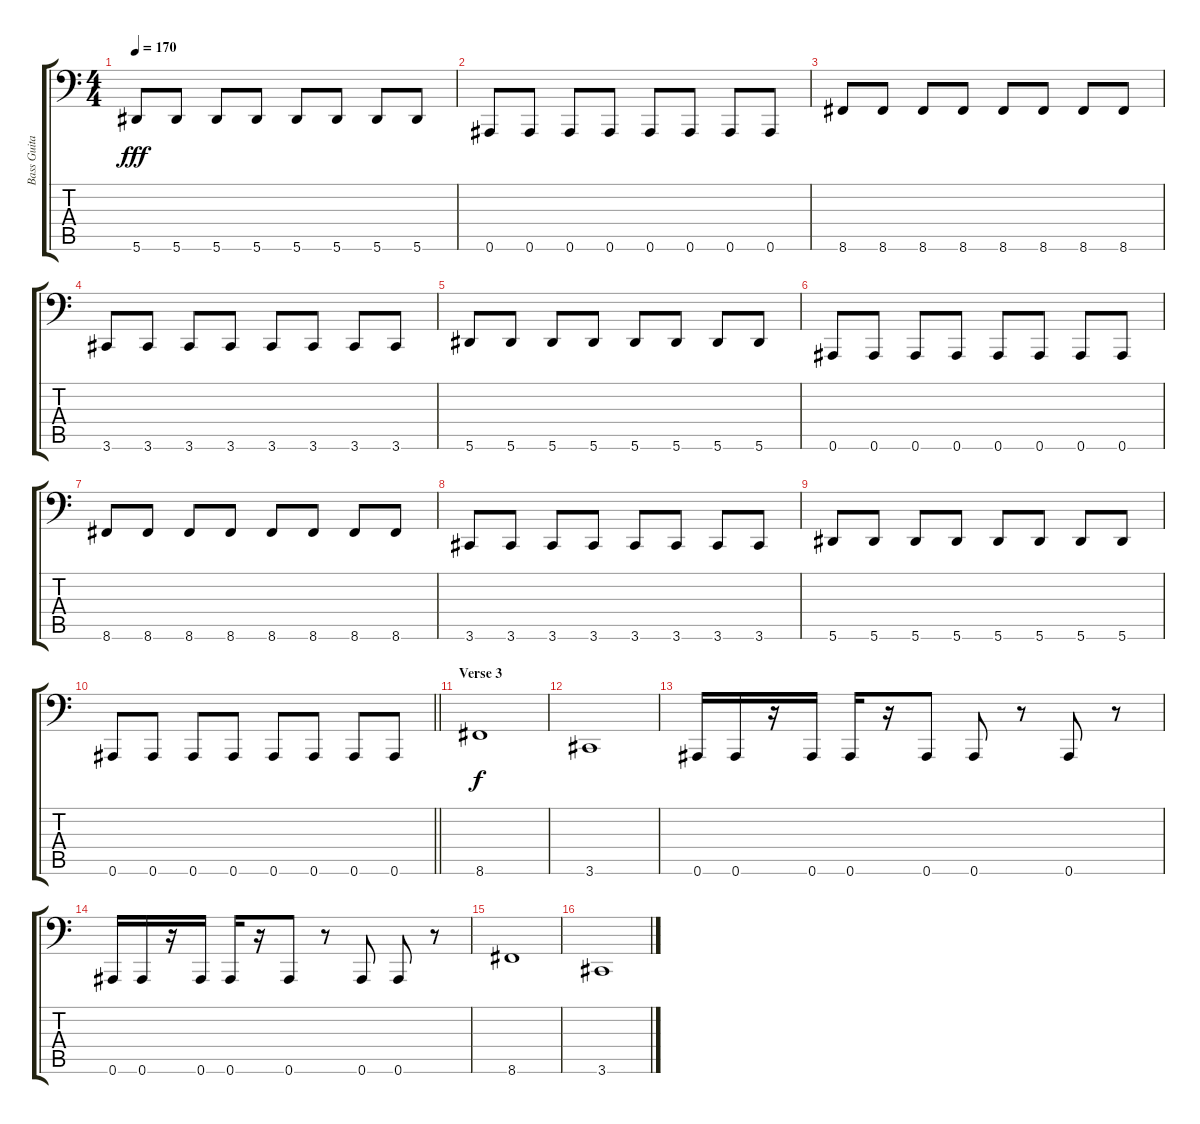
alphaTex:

\track ("Bass Guitar" "Bass Guita") {instrument electricbasspick}
\staff {score tabs}
\tuning (C3 G2 Eb2 Bb1 F1 Bb0) {hide}
\ts (4 4)
\tempo 170
\clef f4
\ks c
5.6.8{dy fff} 5.6.8 5.6.8 5.6.8 5.6.8 5.6.8 5.6.8 5.6.8 |
0.6.8 0.6.8 0.6.8 0.6.8 0.6.8 0.6.8 0.6.8 0.6.8 |
8.6.8 8.6.8 8.6.8 8.6.8 8.6.8 8.6.8 8.6.8 8.6.8 |
3.6.8 3.6.8 3.6.8 3.6.8 3.6.8 3.6.8 3.6.8 3.6.8 |
5.6.8 5.6.8 5.6.8 5.6.8 5.6.8 5.6.8 5.6.8 5.6.8 |
0.6.8 0.6.8 0.6.8 0.6.8 0.6.8 0.6.8 0.6.8 0.6.8 |
8.6.8 8.6.8 8.6.8 8.6.8 8.6.8 8.6.8 8.6.8 8.6.8 |
3.6.8 3.6.8 3.6.8 3.6.8 3.6.8 3.6.8 3.6.8 3.6.8 |
5.6.8 5.6.8 5.6.8 5.6.8 5.6.8 5.6.8 5.6.8 5.6.8 |
\barLineRight lightlight
0.6.8 0.6.8 0.6.8 0.6.8 0.6.8 0.6.8 0.6.8 0.6.8 |
\section ("" "Verse 3")
8.6.1{dy f} |
3.6.1 |
0.6.16 0.6.16 r.16 0.6.16 0.6.16 r.16 0.6.8 0.6.8 r.8 0.6.8 r.8 |
0.6.16 0.6.16 r.16 0.6.16 0.6.16 r.16 0.6.8 r.8 0.6.8 0.6.8 r.8 |
8.6.1 |
3.6.1
